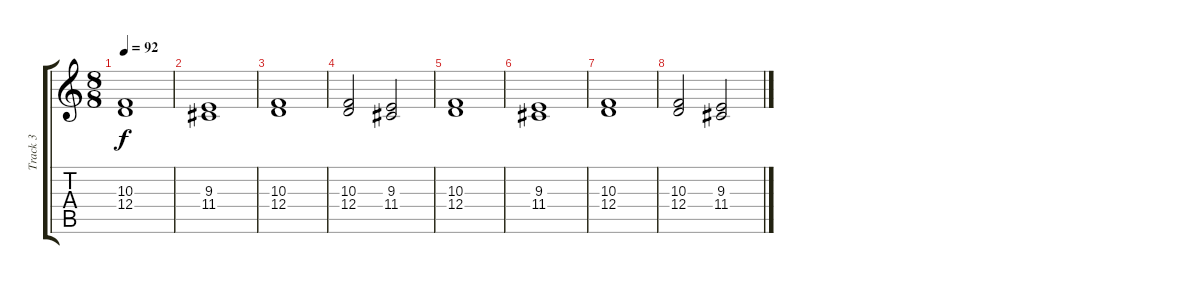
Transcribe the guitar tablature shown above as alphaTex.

\track ("Track 3" "Track 3") {instrument stringensemble1}
\staff {score tabs}
\tuning (E4 B3 G3 D3 A2 E2) {hide}
\ts (8 8)
\tempo 92
\clef g2
\ks c
(10.3 12.4).1{dy f} |
(9.3 11.4).1 |
(10.3 12.4).1 |
(10.3 12.4).2 (9.3 11.4).2 |
(10.3 12.4).1 |
(9.3 11.4).1 |
(10.3 12.4).1 |
(10.3 12.4).2 (9.3 11.4).2
